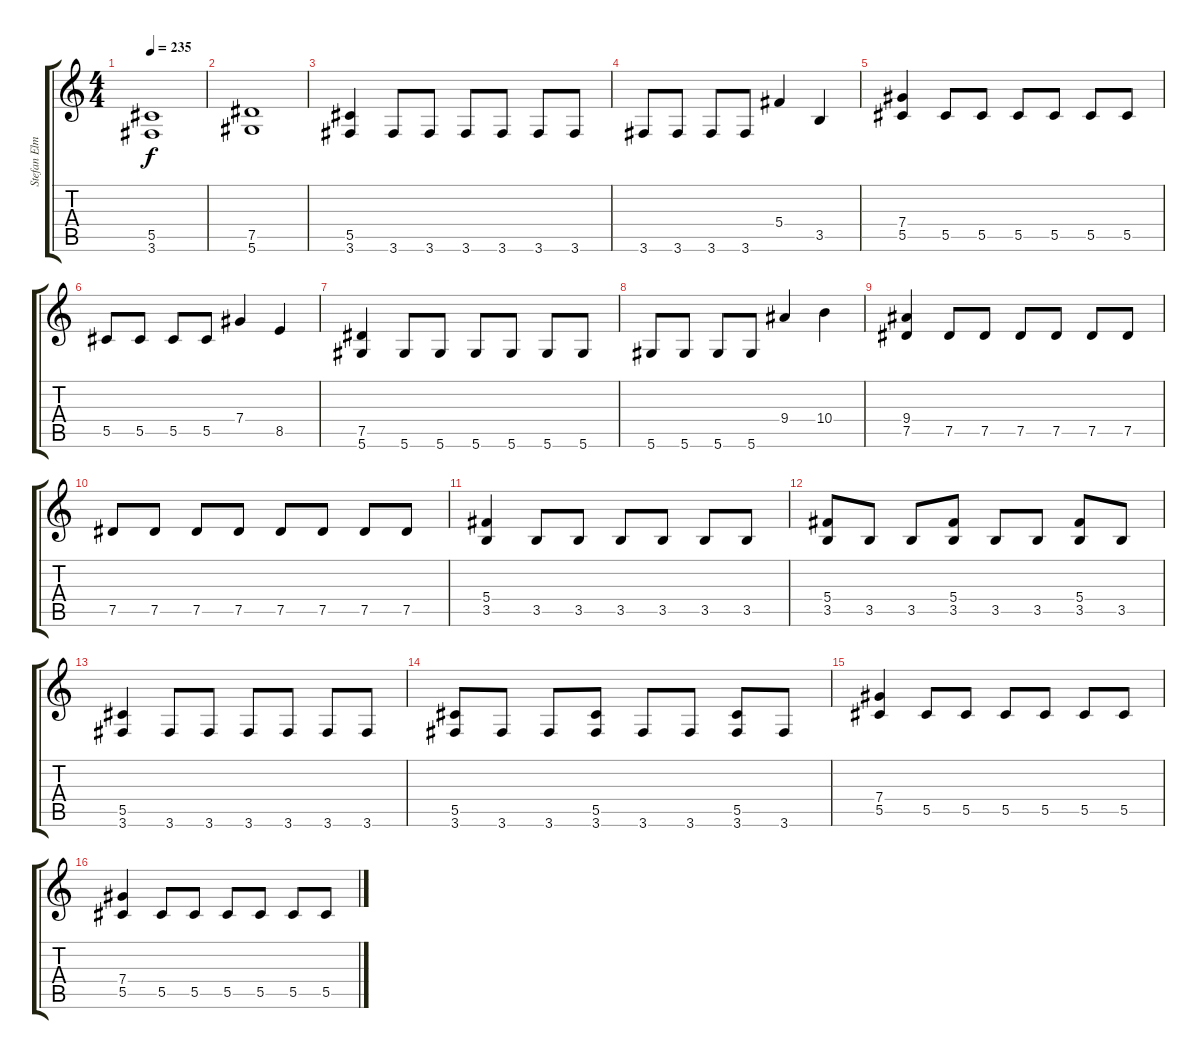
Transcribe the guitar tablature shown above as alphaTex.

\track ("Stefan Elmgren (Rhythm Guitar)" "Stefan Elm") {instrument distortionguitar}
\staff {score tabs}
\tuning (Eb4 Bb3 Gb3 Db3 Ab2 Eb2) {hide}
\ts (4 4)
\tempo 235
\clef g2
\ks c
(5.5 3.6).1{dy f} |
(7.5 5.6).1 |
(5.5 3.6).4 3.6.8 3.6.8 3.6.8 3.6.8 3.6.8 3.6.8 |
3.6.8 3.6.8 3.6.8 3.6.8 5.4.4 3.5.4 |
(7.4 5.5).4 5.5.8 5.5.8 5.5.8 5.5.8 5.5.8 5.5.8 |
5.5.8 5.5.8 5.5.8 5.5.8 7.4.4 8.5.4 |
(7.5 5.6).4 5.6.8 5.6.8 5.6.8 5.6.8 5.6.8 5.6.8 |
5.6.8 5.6.8 5.6.8 5.6.8 9.4.4 10.4.4 |
(9.4 7.5).4 7.5.8 7.5.8 7.5.8 7.5.8 7.5.8 7.5.8 |
7.5.8 7.5.8 7.5.8 7.5.8 7.5.8 7.5.8 7.5.8 7.5.8 |
(5.4 3.5).4 3.5.8 3.5.8 3.5.8 3.5.8 3.5.8 3.5.8 |
(5.4 3.5).8 3.5.8 3.5.8 (5.4 3.5).8 3.5.8 3.5.8 (5.4 3.5).8 3.5.8 |
(5.5 3.6).4 3.6.8 3.6.8 3.6.8 3.6.8 3.6.8 3.6.8 |
(5.5 3.6).8 3.6.8 3.6.8 (5.5 3.6).8 3.6.8 3.6.8 (5.5 3.6).8 3.6.8 |
(7.4 5.5).4 5.5.8 5.5.8 5.5.8 5.5.8 5.5.8 5.5.8 |
(7.4 5.5).4 5.5.8 5.5.8 5.5.8 5.5.8 5.5.8 5.5.8
